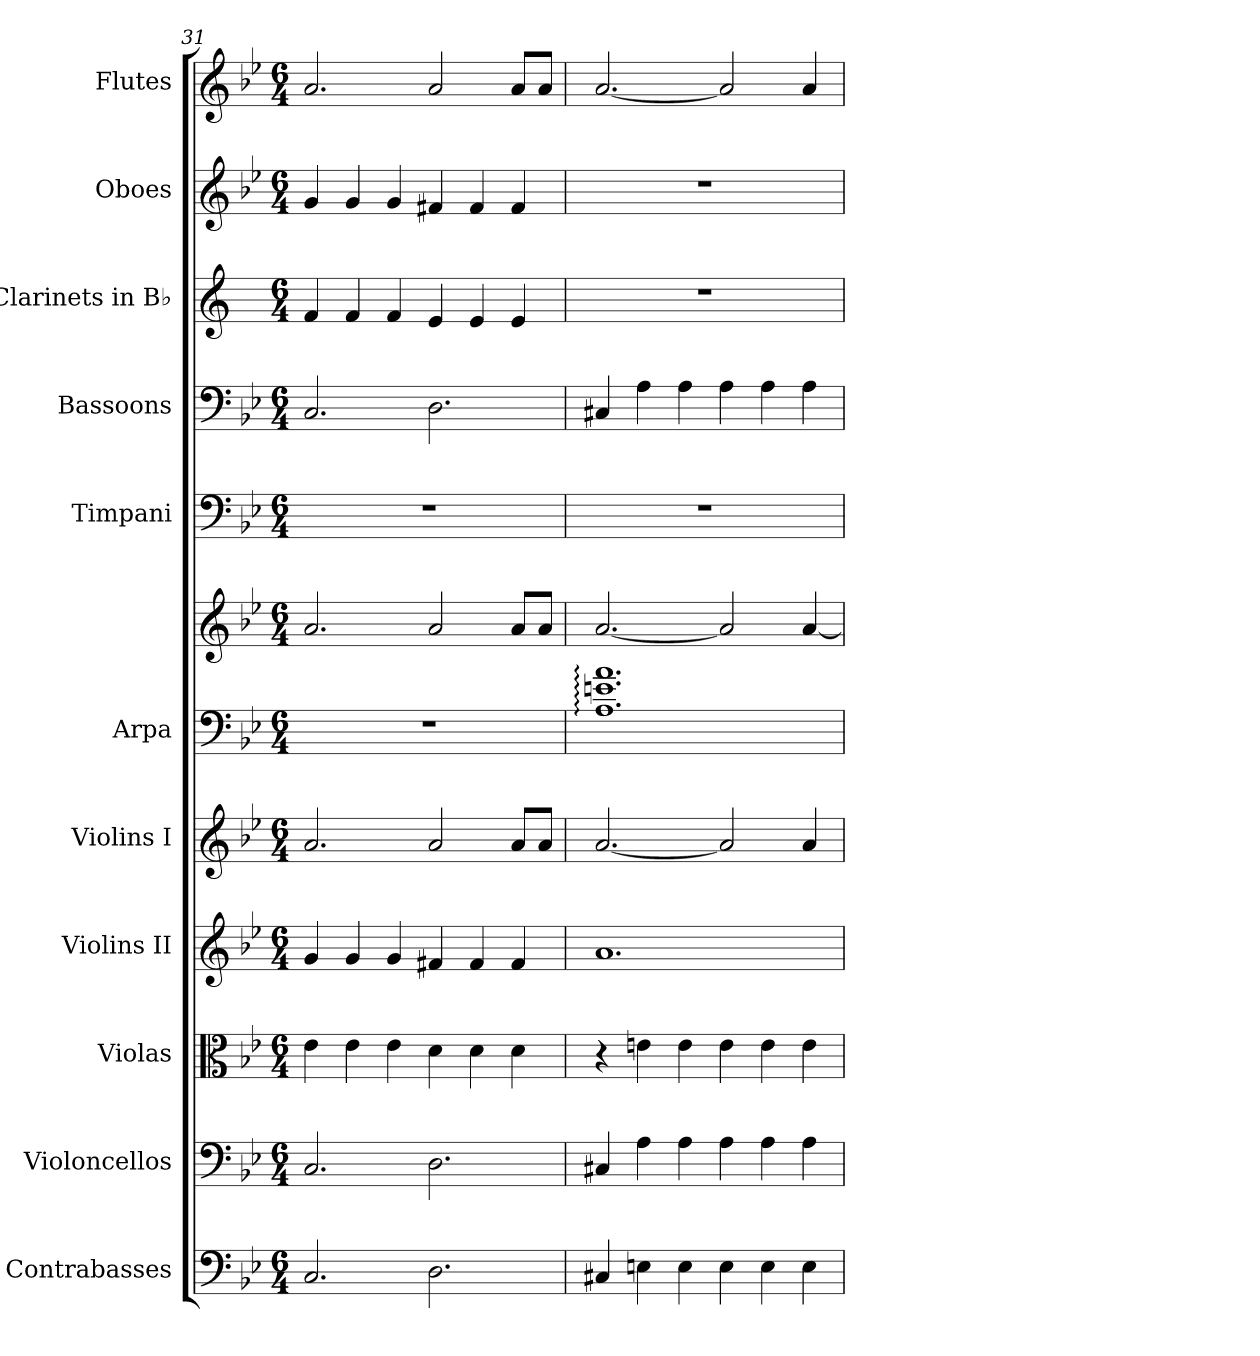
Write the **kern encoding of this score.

**kern	**kern	**kern	**kern	**kern	**kern	**kern	**kern	**kern	**kern	**kern	**kern
*part11	*part10	*part9	*part8	*part7	*part6	*part6	*part5	*part4	*part3	*part2	*part1
*staff12	*staff11	*staff10	*staff9	*staff8	*staff7	*staff6	*staff5	*staff4	*staff3	*staff2	*staff1
*I"Contrabasses	*I"Violoncellos	*I"Violas	*I"Violins II	*I"Violins I	*I"Arpa	*	*I"Timpani	*I"Bassoons	*I"Clarinets in B♭	*I"Oboes	*I"Flutes
*I'Cb.	*I'Vc.	*I'Vla.	*I'Vln. II	*I'Vln. I	*I'Arp.	*	*I'Timp.	*I'Bsn.	*	*I'Ob.	*I'Fl.
*clefF4	*clefF4	*clefC3	*clefG2	*clefG2	*clefF4	*clefG2	*clefF4	*clefF4	*clefG2	*clefG2	*clefG2
*ITrd7c12	*	*	*	*	*	*	*	*	*ITrd1c2	*	*
*k[b-e-]	*k[b-e-]	*k[b-e-]	*k[b-e-]	*k[b-e-]	*k[b-e-]	*k[b-e-]	*k[b-e-]	*k[b-e-]	*k[b-e-]	*k[b-e-]	*k[b-e-]
*M6/4	*M6/4	*M6/4	*M6/4	*M6/4	*M6/4	*M6/4	*M6/4	*M6/4	*M6/4	*M6/4	*M6/4
=31	=31	=31	=31	=31	=31	=31	=31	=31	=31	=31	=31
2.CC/	2.C/	4e-\	4g/	2.a/	1.r	2.a/	1.r	2.C/	4e-/	4g/	2.a/
.	.	4e-\	4g/	.	.	.	.	.	4e-/	4g/	.
.	.	4e-\	4g/	.	.	.	.	.	4e-/	4g/	.
2.DD\	2.D\	4d\	4f#X/	2a/	.	2a/	.	2.D\	4d/	4f#X/	2a/
.	.	4d\	4f#/	.	.	.	.	.	4d/	4f#/	.
.	.	4d\	4f#/	8a/L	.	8a/L	.	.	4d/	4f#/	8a/L
.	.	.	.	8a/J	.	8a/J	.	.	.	.	8a/J
=32	=32	=32	=32	=32	=32	=32	=32	=32	=32	=32	=32
4CC#X/	4C#X/	4r	1.a	[2.a/	1.A: 1.en: 1.a:	[2.a/	1.r	4C#X/	1.r	1.r	[2.a/
4EEn\	4A\	4en\	.	.	.	.	.	4A\	.	.	.
4EE\	4A\	4e\	.	.	.	.	.	4A\	.	.	.
4EE\	4A\	4e\	.	2a/]	.	2a/]	.	4A\	.	.	2a/]
4EE\	4A\	4e\	.	.	.	.	.	4A\	.	.	.
4EE\	4A\	4e\	.	4a/	.	[4a/	.	4A\	.	.	4a/
=	=	=	=	=	=	=	=	=	=	=	=
*-	*-	*-	*-	*-	*-	*-	*-	*-	*-	*-	*-
